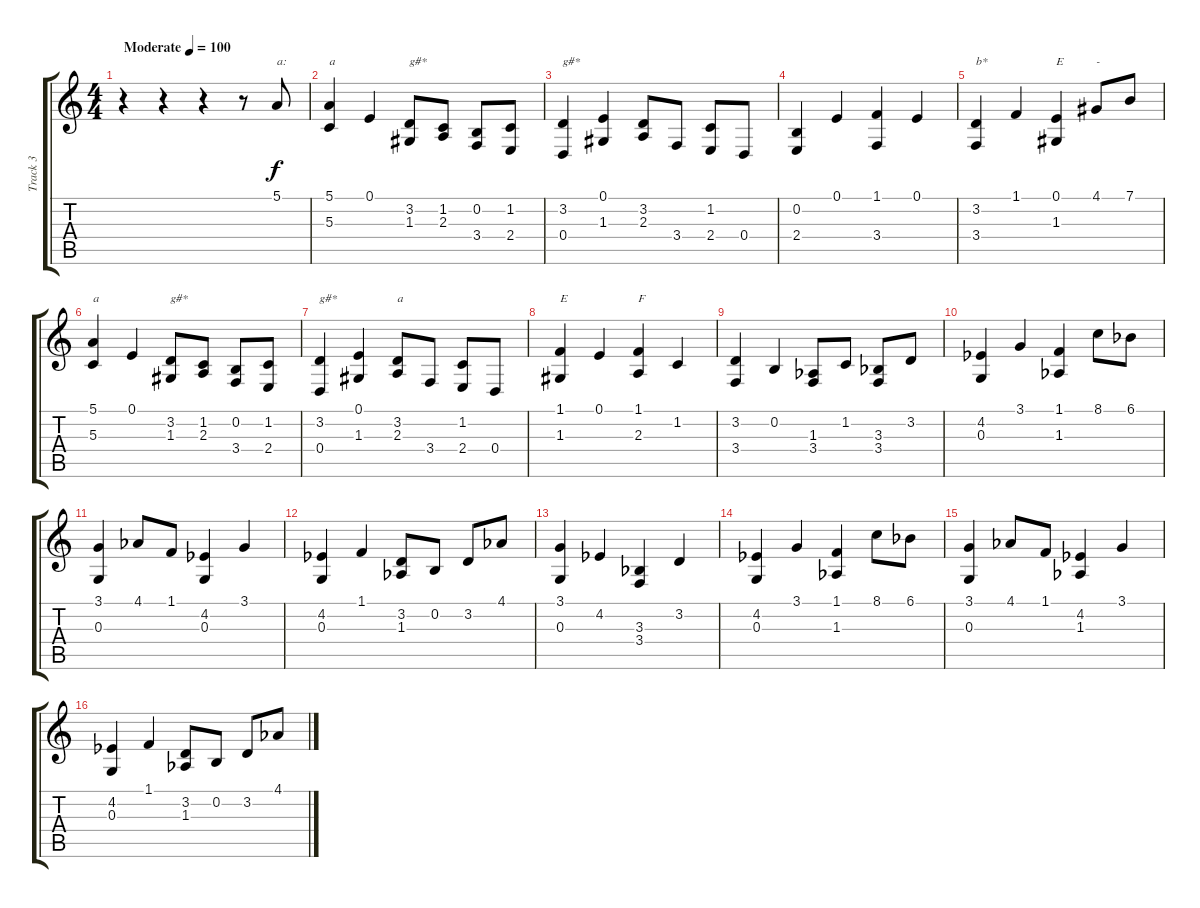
\track ("Track 3" "Track 3") {instrument acousticgrandpiano}
\staff {score tabs}
\tuning (E4 B3 G3 D3 A2 E2) {hide}
\ts (4 4)
\tempo (100 "Moderate")
\clef g2
\ks c
r.4{dy f instrument acousticgrandpiano} r.4 r.4 r.8 5.1.8{txt "a:"} |
\ks aminor
(5.1 5.3).4{txt "a"} 0.1.4 (3.2 1.3).8{txt "g#*"} (1.2 2.3).8 (0.2 3.4).8 (1.2 2.4).8 |
(3.2 0.4).4{txt "g#*"} (0.1 1.3).4 (3.2 2.3).8 3.4.8 (1.2 2.4).8 0.4.8 |
(0.2 2.4).4 0.1.4 (1.1 3.4).4 0.1.4 |
(3.2 3.4).4{txt "b*"} 1.1.4 (0.1 1.3).4{txt "E"} 4.1.8{txt "-"} 7.1.8 |
(5.1 5.3).4{txt "a"} 0.1.4 (3.2 1.3).8{txt "g#*"} (1.2 2.3).8 (0.2 3.4).8 (1.2 2.4).8 |
(3.2 0.4).4{txt "g#*"} (0.1 1.3).4 (3.2 2.3).8{txt "a"} 3.4.8 (1.2 2.4).8 0.4.8 |
(1.1 1.3).4{txt "E"} 0.1.4 (1.1 2.3).4{txt "F"} 1.2.4 |
(3.2 3.4).4 0.2.4 (1.3{acc b} 3.4).8 1.2.8 (3.3{acc b} 3.4).8 3.2.8 |
(4.2{acc b} 0.3).4 3.1.4 (1.1 1.3{acc b}).4 8.1.8 6.1{acc b}.8 |
(3.1 0.3).4 4.1{acc b}.8 1.1.8 (4.2{acc b} 0.3).4 3.1.4 |
(4.2{acc b} 0.3).4 1.1.4 (3.2 1.3{acc b}).8 0.2.8 3.2.8 4.1{acc b}.8 |
(3.1 0.3).4 4.2{acc b}.4 (3.3{acc b} 3.4).4 3.2.4 |
(4.2{acc b} 0.3).4 3.1.4 (1.1 1.3{acc b}).4 8.1.8 6.1{acc b}.8 |
(3.1 0.3).4 4.1{acc b}.8 1.1.8 (4.2{acc b} 1.3{acc b}).4 3.1.4 |
(4.2{acc b} 0.3).4 1.1.4 (3.2 1.3{acc b}).8 0.2.8 3.2.8 4.1{acc b}.8
